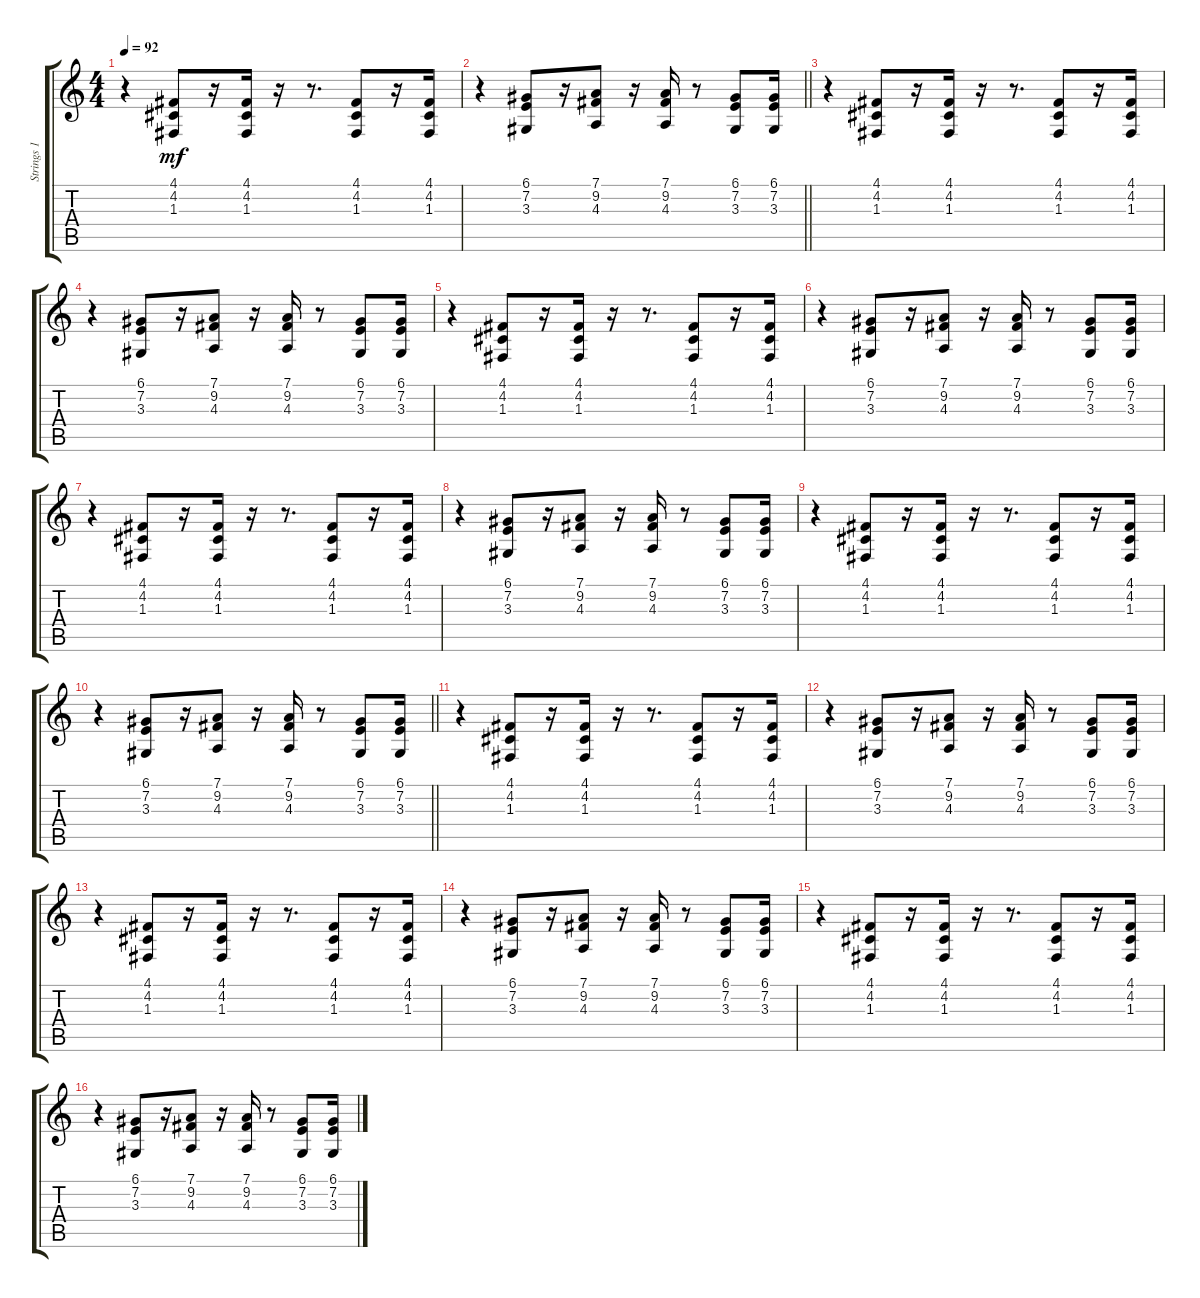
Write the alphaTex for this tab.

\track ("Strings 1" "Strings 1") {instrument stringensemble1}
\staff {score tabs}
\tuning (D4 A3 F3 C3 G2 D2) {hide}
\ts (4 4)
\tempo 92
\clef g2
\ks c
r.4{dy mf} (4.1 4.2 1.3).8 r.16 (4.1 4.2 1.3).16 r.16 r.8{d} (4.1 4.2 1.3).8 r.16 (4.1 4.2 1.3).16 |
\barLineRight lightlight
r.4 (6.1 7.2 3.3).8 r.16 (7.1 9.2 4.3).8 r.16 (7.1 9.2 4.3).16 r.8 (6.1 7.2 3.3).8 (6.1 7.2 3.3).16 |
r.4 (4.1 4.2 1.3).8 r.16 (4.1 4.2 1.3).16 r.16 r.8{d} (4.1 4.2 1.3).8 r.16 (4.1 4.2 1.3).16 |
r.4 (6.1 7.2 3.3).8 r.16 (7.1 9.2 4.3).8 r.16 (7.1 9.2 4.3).16 r.8 (6.1 7.2 3.3).8 (6.1 7.2 3.3).16 |
r.4 (4.1 4.2 1.3).8 r.16 (4.1 4.2 1.3).16 r.16 r.8{d} (4.1 4.2 1.3).8 r.16 (4.1 4.2 1.3).16 |
r.4 (6.1 7.2 3.3).8 r.16 (7.1 9.2 4.3).8 r.16 (7.1 9.2 4.3).16 r.8 (6.1 7.2 3.3).8 (6.1 7.2 3.3).16 |
r.4 (4.1 4.2 1.3).8 r.16 (4.1 4.2 1.3).16 r.16 r.8{d} (4.1 4.2 1.3).8 r.16 (4.1 4.2 1.3).16 |
r.4 (6.1 7.2 3.3).8 r.16 (7.1 9.2 4.3).8 r.16 (7.1 9.2 4.3).16 r.8 (6.1 7.2 3.3).8 (6.1 7.2 3.3).16 |
r.4 (4.1 4.2 1.3).8 r.16 (4.1 4.2 1.3).16 r.16 r.8{d} (4.1 4.2 1.3).8 r.16 (4.1 4.2 1.3).16 |
\barLineRight lightlight
r.4 (6.1 7.2 3.3).8 r.16 (7.1 9.2 4.3).8 r.16 (7.1 9.2 4.3).16 r.8 (6.1 7.2 3.3).8 (6.1 7.2 3.3).16 |
r.4 (4.1 4.2 1.3).8 r.16 (4.1 4.2 1.3).16 r.16 r.8{d} (4.1 4.2 1.3).8 r.16 (4.1 4.2 1.3).16 |
r.4 (6.1 7.2 3.3).8 r.16 (7.1 9.2 4.3).8 r.16 (7.1 9.2 4.3).16 r.8 (6.1 7.2 3.3).8 (6.1 7.2 3.3).16 |
r.4 (4.1 4.2 1.3).8 r.16 (4.1 4.2 1.3).16 r.16 r.8{d} (4.1 4.2 1.3).8 r.16 (4.1 4.2 1.3).16 |
r.4 (6.1 7.2 3.3).8 r.16 (7.1 9.2 4.3).8 r.16 (7.1 9.2 4.3).16 r.8 (6.1 7.2 3.3).8 (6.1 7.2 3.3).16 |
r.4 (4.1 4.2 1.3).8 r.16 (4.1 4.2 1.3).16 r.16 r.8{d} (4.1 4.2 1.3).8 r.16 (4.1 4.2 1.3).16 |
r.4 (6.1 7.2 3.3).8 r.16 (7.1 9.2 4.3).8 r.16 (7.1 9.2 4.3).16 r.8 (6.1 7.2 3.3).8 (6.1 7.2 3.3).16
